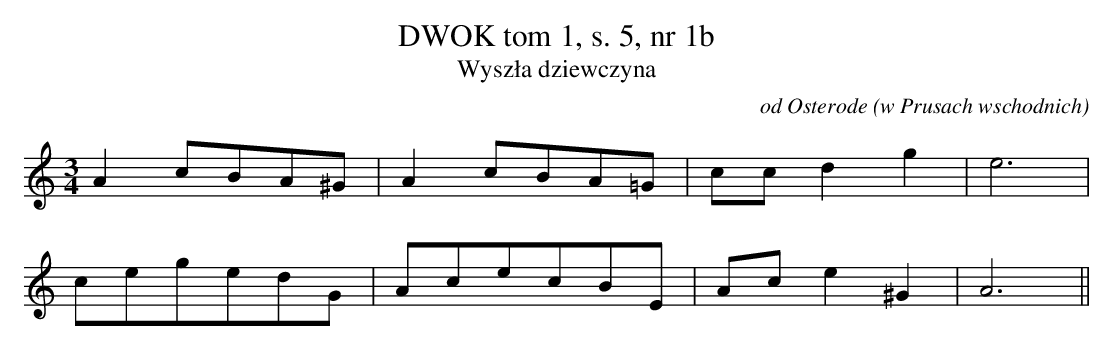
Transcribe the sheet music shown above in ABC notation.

X:1
T: DWOK tom 1, s. 5, nr 1b
T: Wyszła dziewczyna
O: od Osterode (w Prusach wschodnich)
M: 3/4
L: 1/8
K: C
A2cBA^G | A2cBA=G | ccd2g2 | e6 |
cegedG | AcecBE | Ace2^G2 | A6||
